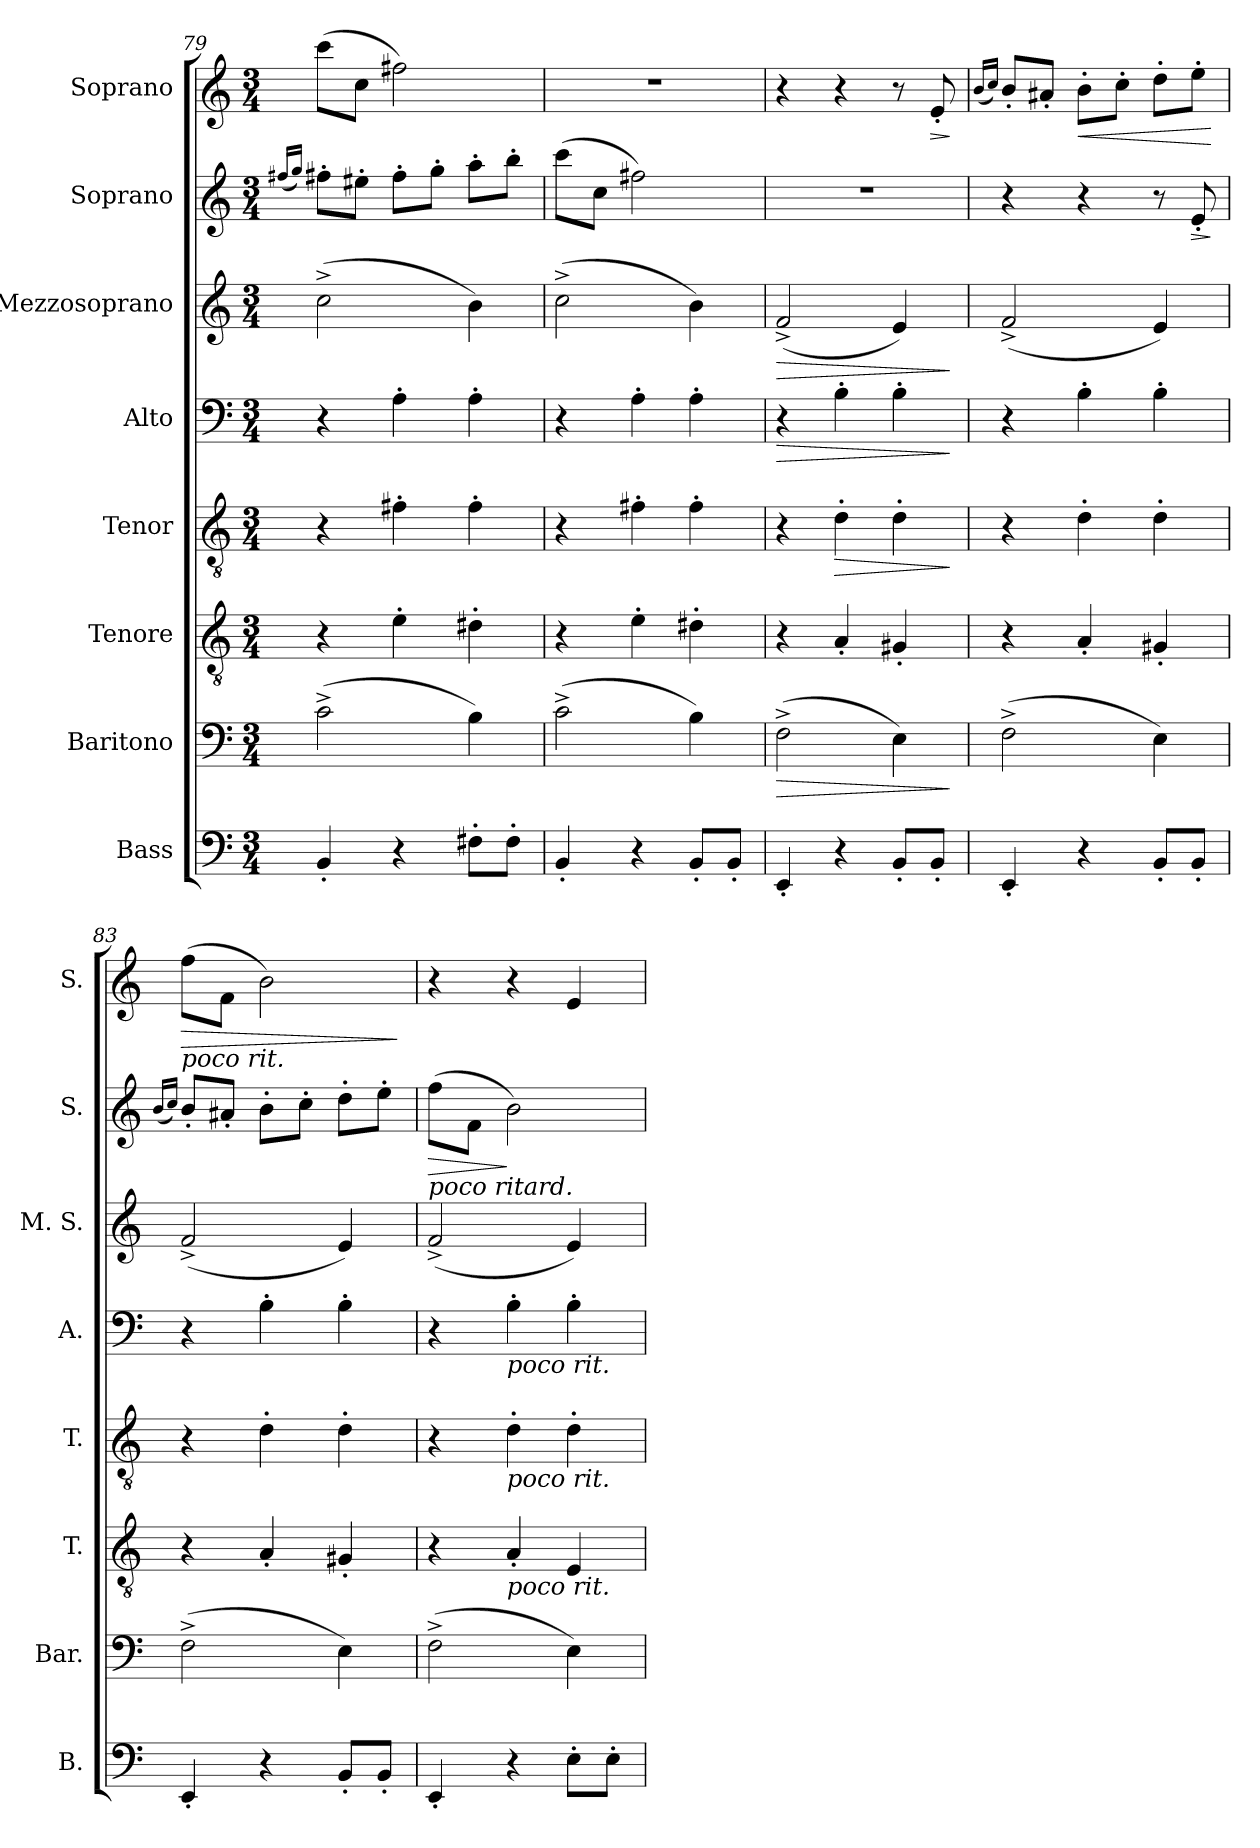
**kern	**kern	**dynam	**kern	**kern	**dynam	**kern	**dynam	**kern	**dynam	**kern	**dynam	**kern	**dynam
*part8	*part7	*part7	*part6	*part5	*part5	*part4	*part4	*part3	*part3	*part2	*part2	*part1	*part1
*staff8	*staff7	*staff7	*staff6	*staff5	*staff5	*staff4	*staff4	*staff3	*staff3	*staff2	*staff2	*staff1	*staff1
*I"Bass	*I"Baritono	*	*I"Tenore	*I"Tenor	*	*I"Alto	*	*I"Mezzosoprano	*	*I"Soprano	*	*I"Soprano	*
*I'B.	*I'Bar.	*	*I'T.	*I'T.	*	*I'A.	*	*I'M. S.	*	*I'S.	*	*I'S.	*
!!LO:PB:g=z
*clefF4	*clefF4	*	*clefGv2	*clefGv2	*	*clefF4	*	*clefG2	*	*clefG2	*	*clefG2	*
*k[]	*k[]	*	*k[]	*k[]	*	*k[]	*	*k[]	*	*k[]	*	*k[]	*
*M3/4	*M3/4	*	*M3/4	*M3/4	*	*M3/4	*	*M3/4	*	*M3/4	*	*M3/4	*
=79	=79	=79	=79	=79	=79	=79	=79	=79	=79	=79	=79	=79	=79
.	.	.	.	.	.	.	.	.	.	(16qff#X/LL	.	.	.
.	.	.	.	.	.	.	.	.	.	16qgg/JJ)	.	.	.
4BB'/	(2c^\	.	4r	4r	.	4r	.	(2cc^\	.	8ff#'\L	.	(>8ccc\L	.
.	.	.	.	.	.	.	.	.	.	8ee#X'\J	.	8cc\J	.
4r	.	.	4e'\	4f#X'\	.	4A'\	.	.	.	8ff#'\L	.	2ff#X\)	.
.	.	.	.	.	.	.	.	.	.	8gg'\J	.	.	.
8F#X'\L	4B\)	.	4d#X'\	4f#'\	.	4A'\	.	4b\)	.	8aa'\L	.	.	.
8F#'\J	.	.	.	.	.	.	.	.	.	8bb'\J	.	.	.
=80	=80	=80	=80	=80	=80	=80	=80	=80	=80	=80	=80	=80	=80
4BB'/	(2c^\	.	4r	4r	.	4r	.	(2cc^\	.	(>8ccc\L	.	2.r	.
.	.	.	.	.	.	.	.	.	.	8cc\J	.	.	.
4r	.	.	4e'\	4f#X'\	.	4A'\	.	.	.	2ff#X\)	.	.	.
8BB'/L	4B\)	.	4d#X'\	4f#'\	.	4A'\	.	4b\)	.	.	.	.	.
8BB'/J	.	.	.	.	.	.	.	.	.	.	.	.	.
=81	=81	=81	=81	=81	=81	=81	=81	=81	=81	=81	=81	=81	=81
!	!	!LO:HP:b	!	!	!	!	!LO:HP:b	!	!LO:HP:b	!	!	!	!
4EE'/	(2F^\	>	4r	4r	.	4r	>	(2f^/	>	2.r	.	4r	.
!	!	!	!	!	!LO:HP:b	!	!	!	!	!	!	!	!
4r	.	.	4A'/	4d'\	>	4B'\	.	.	.	.	.	4r	.
8BB'/L	4E\)	.	4G#X'/	4d'\	.	4B'\	.	4e/)	.	.	.	8r	.
!	!	!	!	!	!	!	!	!	!	!	!	!	!LO:HP:b
8BB'/J	.	.	.	.	.	.	.	.	.	.	.	8e'/	>
.	.	]	.	.	]	.	]	.	]	.	.	.	]
=82	=82	=82	=82	=82	=82	=82	=82	=82	=82	=82	=82	=82	=82
.	.	.	.	.	.	.	.	.	.	.	.	(16qb/LL	.
.	.	.	.	.	.	.	.	.	.	.	.	16qcc/JJ)	.
4EE'/	(2F^\	.	4r	4r	.	4r	.	(2f^/	.	4r	.	8b'/L	.
.	.	.	.	.	.	.	.	.	.	.	.	8a#X'/J	.
!	!	!	!	!	!	!	!	!	!	!	!	!	!LO:HP:b
4r	.	.	4A'/	4d'\	.	4B'\	.	.	.	4r	.	8b'\L	<
.	.	.	.	.	.	.	.	.	.	.	.	8cc'\J	.
8BB'/L	4E\)	.	4G#X'/	4d'\	.	4B'\	.	4e/)	.	8r	.	8dd'\L	.
!	!	!	!	!	!	!	!	!	!	!	!LO:HP:b	!	!
8BB'/J	.	.	.	.	.	.	.	.	.	8e'/	>	8ee'\J	.
.	.	.	.	.	.	.	.	.	.	.	]	.	[
=83	=83	=83	=83	=83	=83	=83	=83	=83	=83	=83	=83	=83	=83
.	.	.	.	.	.	.	.	.	.	(16qb/LL	.	.	.
.	.	.	.	.	.	.	.	.	.	16qcc/JJ)	.	.	.
!	!	!	!	!	!	!	!	!	!	!	!	!LO:TX:b:i:t=poco rit.	!
!	!	!	!	!	!	!	!	!	!	!	!	!	!LO:HP:b
4EE'/	(2F^\	.	4r	4r	.	4r	.	(2f^/	.	8b'/L	.	(>8ff\L	>
.	.	.	.	.	.	.	.	.	.	8a#X'/J	.	8f\J	.
4r	.	.	4A'/	4d'\	.	4B'\	.	.	.	8b'\L	.	2b\)	.
.	.	.	.	.	.	.	.	.	.	8cc'\J	.	.	.
8BB'/L	4E\)	.	4G#X'/	4d'\	.	4B'\	.	4e/)	.	8dd'\L	.	.	.
8BB'/J	.	.	.	.	.	.	.	.	.	8ee'\J	.	.	.
.	.	.	.	.	.	.	.	.	.	.	.	.	]
=84	=84	=84	=84	=84	=84	=84	=84	=84	=84	=84	=84	=84	=84
!	!	!	!	!	!	!	!	!	!	!LO:TX:b:i:t=poco ritard.	!	!	!
!	!	!	!	!	!	!	!	!	!	!	!LO:HP:b	!	!
4EE'/	(2F^\	.	4r	4r	.	4r	.	(2f^/	.	(>8ff\L	>	4r	.
.	.	.	.	.	.	.	.	.	.	8f\J	.	.	.
!	!	!	!	!	!	!LO:TX:b:i:t=poco rit.	!	!	!	!	!	!	!
!	!	!	!	!LO:TX:b:i:t=poco rit.	!	!	!	!	!	!	!	!	!
!	!	!	!LO:TX:b:i:t=poco rit.	!	!	!	!	!	!	!	!	!	!
4r	.	.	4A'/	4d'\	.	4B'\	.	.	.	2b\)	]	4r	.
8E'\L	4E\)	.	4E/	4d'\	.	4B'\	.	4e/)	.	.	.	4e/	.
8E'\J	.	.	.	.	.	.	.	.	.	.	.	.	.
=	=	=	=	=	=	=	=	=	=	=	=	=	=
*-	*-	*-	*-	*-	*-	*-	*-	*-	*-	*-	*-	*-	*-
